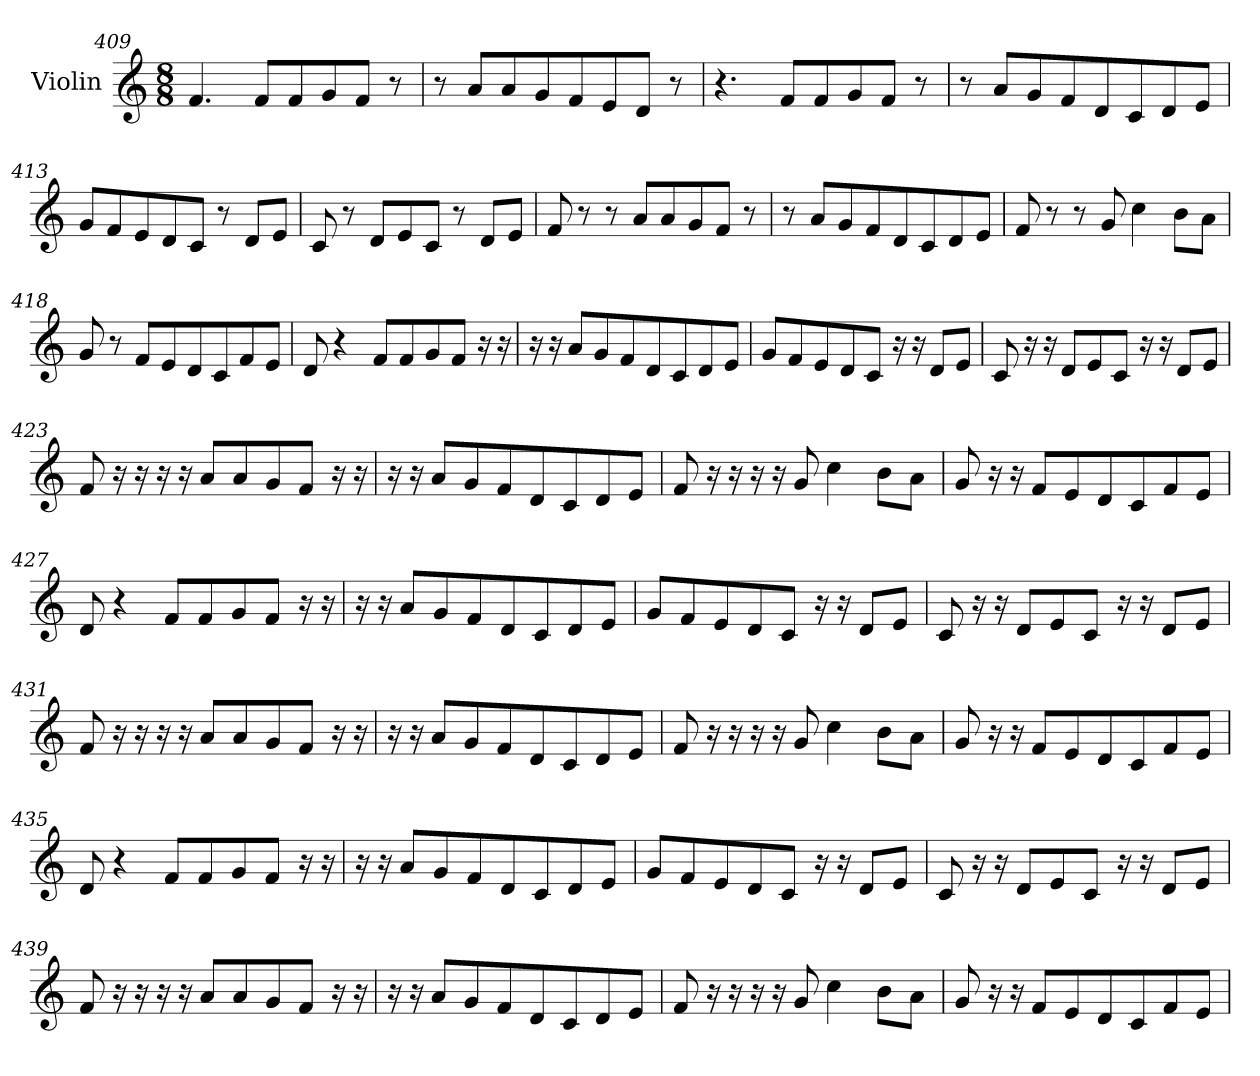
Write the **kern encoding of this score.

**kern
*part1
*staff1
*I"Violin
*clefG2
*k[]
*M8/8
=409
4.f/
8f/L
8f/
8g/
8f/J
8r
!!LO:LB:g=z
=410
8r
8a/L
8a/
8g/
8f/
8e/
8d/J
8r
=411
4.r
8f/L
8f/
8g/
8f/J
8r
=412
8r
8a/L
8g/
8f/
8d/
8c/
8d/
8e/J
=413
8g/L
8f/
8e/
8d/
8c/J
8r
8d/L
8e/J
!!LO:LB:g=z
=414
8c/
8r
8d/L
8e/
8c/J
8r
8d/L
8e/J
=415
8f/
8r
8r
8a/L
8a/
8g/
8f/J
8r
=416
8r
8a/L
8g/
8f/
8d/
8c/
8d/
8e/J
=417
8f/
8r
8r
8g/
4cc\
8b\L
8a\J
!!LO:PB:g=z
=418
8g/
8r
8f/L
8e/
8d/
8c/
8f/
8e/J
=419
8d/
4r
8f/L
8f/
8g/
8f/J
16r
16r
=420
16r
16r
8a/L
8g/
8f/
8d/
8c/
8d/
8e/J
=421
8g/L
8f/
8e/
8d/
8c/J
16r
16r
8d/L
8e/J
!!LO:LB:g=z
=422
8c/
16r
16r
8d/L
8e/
8c/J
16r
16r
8d/L
8e/J
=423
8f/
16r
16r
16r
16r
8a/L
8a/
8g/
8f/J
16r
16r
=424
16r
16r
8a/L
8g/
8f/
8d/
8c/
8d/
8e/J
!!LO:LB:g=z
=425
8f/
16r
16r
16r
16r
8g/
4cc\
8b\L
8a\J
=426
8g/
16r
16r
8f/L
8e/
8d/
8c/
8f/
8e/J
=427
8d/
4r
8f/L
8f/
8g/
8f/J
16r
16r
=428
16r
16r
8a/L
8g/
8f/
8d/
8c/
8d/
8e/J
!!LO:LB:g=z
=429
8g/L
8f/
8e/
8d/
8c/J
16r
16r
8d/L
8e/J
=430
8c/
16r
16r
8d/L
8e/
8c/J
16r
16r
8d/L
8e/J
=431
8f/
16r
16r
16r
16r
8a/L
8a/
8g/
8f/J
16r
16r
!!LO:LB:g=z
=432
16r
16r
8a/L
8g/
8f/
8d/
8c/
8d/
8e/J
=433
8f/
16r
16r
16r
16r
8g/
4cc\
8b\L
8a\J
=434
8g/
16r
16r
8f/L
8e/
8d/
8c/
8f/
8e/J
=435
8d/
4r
8f/L
8f/
8g/
8f/J
16r
16r
!!LO:LB:g=z
=436
16r
16r
8a/L
8g/
8f/
8d/
8c/
8d/
8e/J
=437
8g/L
8f/
8e/
8d/
8c/J
16r
16r
8d/L
8e/J
=438
8c/
16r
16r
8d/L
8e/
8c/J
16r
16r
8d/L
8e/J
!!LO:LB:g=z
=439
8f/
16r
16r
16r
16r
8a/L
8a/
8g/
8f/J
16r
16r
=440
16r
16r
8a/L
8g/
8f/
8d/
8c/
8d/
8e/J
=441
8f/
16r
16r
16r
16r
8g/
4cc\
8b\L
8a\J
!!LO:LB:g=z
=442
8g/
16r
16r
8f/L
8e/
8d/
8c/
8f/
8e/J
=
*-
